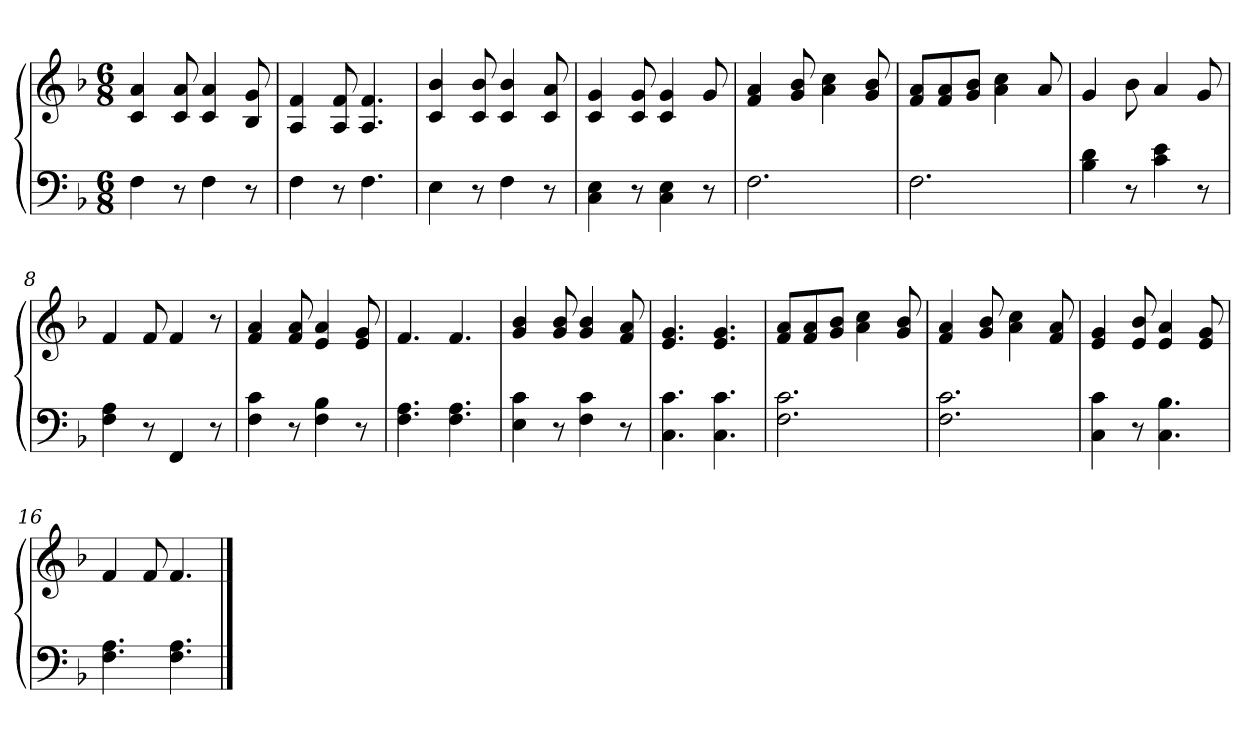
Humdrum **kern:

**kern	**kern
*part1	*part1
*staff2	*staff1
*clefF4	*clefG2
*k[b-]	*k[b-]
*F:	*F:
*M6/8	*M6/8
=1	=1
4F\	4c/ 4a/
8r	8c/ 8a/
4F\	4c/ 4a/
8r	8B-/ 8g/
=2	=2
4F\	4A/ 4f/
8r	8A/ 8f/
4.F\	4.A/ 4.f/
=3	=3
4E\	4c/ 4b-/
8r	8c/ 8b-/
4F\	4c/ 4b-/
8r	8c/ 8a/
=4	=4
4C\ 4E\	4c/ 4g/
8r	8c/ 8g/
4C\ 4E\	4c/ 4g/
8r	8g/
!!LO:LB:g=z
=5	=5
2.F\	4f/ 4a/
.	8g/ 8b-/
.	4a\ 4cc\
.	8g/ 8b-/
=6	=6
2.F\	8f/ 8a/L
.	8f/ 8a/
.	8g/ 8b-/J
.	4a\ 4cc\
.	8a/
=7	=7
4B-\ 4d\	4g/
8r	8b-\
4c\ 4e\	4a/
8r	8g/
=8	=8
4F\ 4A\	4f/
8r	8f/
4FF/	4f/
8r	8r
!!LO:LB:g=z
=9	=9
4F\ 4c\	4f/ 4a/
8r	8f/ 8a/
4F\ 4B-\	4e/ 4a/
8r	8e/ 8g/
=10	=10
4.F\ 4.A\	4.f/
4.F\ 4.A\	4.f/
=11	=11
4E\ 4c\	4g/ 4b-/
8r	8g/ 8b-/
4F\ 4c\	4g/ 4b-/
8r	8f/ 8a/
=12	=12
4.C\ 4.c\	4.e/ 4.g/
4.C\ 4.c\	4.e/ 4.g/
!!LO:LB:g=z
=13	=13
2.F\ 2.c\	8f/ 8a/L
.	8f/ 8a/
.	8g/ 8b-/J
.	4a\ 4cc\
.	8g/ 8b-/
=14	=14
2.F\ 2.c\	4f/ 4a/
.	8g/ 8b-/
.	4a\ 4cc\
.	8f/ 8a/
=15	=15
4C\ 4c\	4e/ 4g/
8r	8e/ 8b-/
4.C\ 4.B-\	4e/ 4a/
.	8e/ 8g/
=16	=16
4.F\ 4.A\	4f/
.	8f/
4.F\ 4.A\	4.f/
==	==
*-	*-
